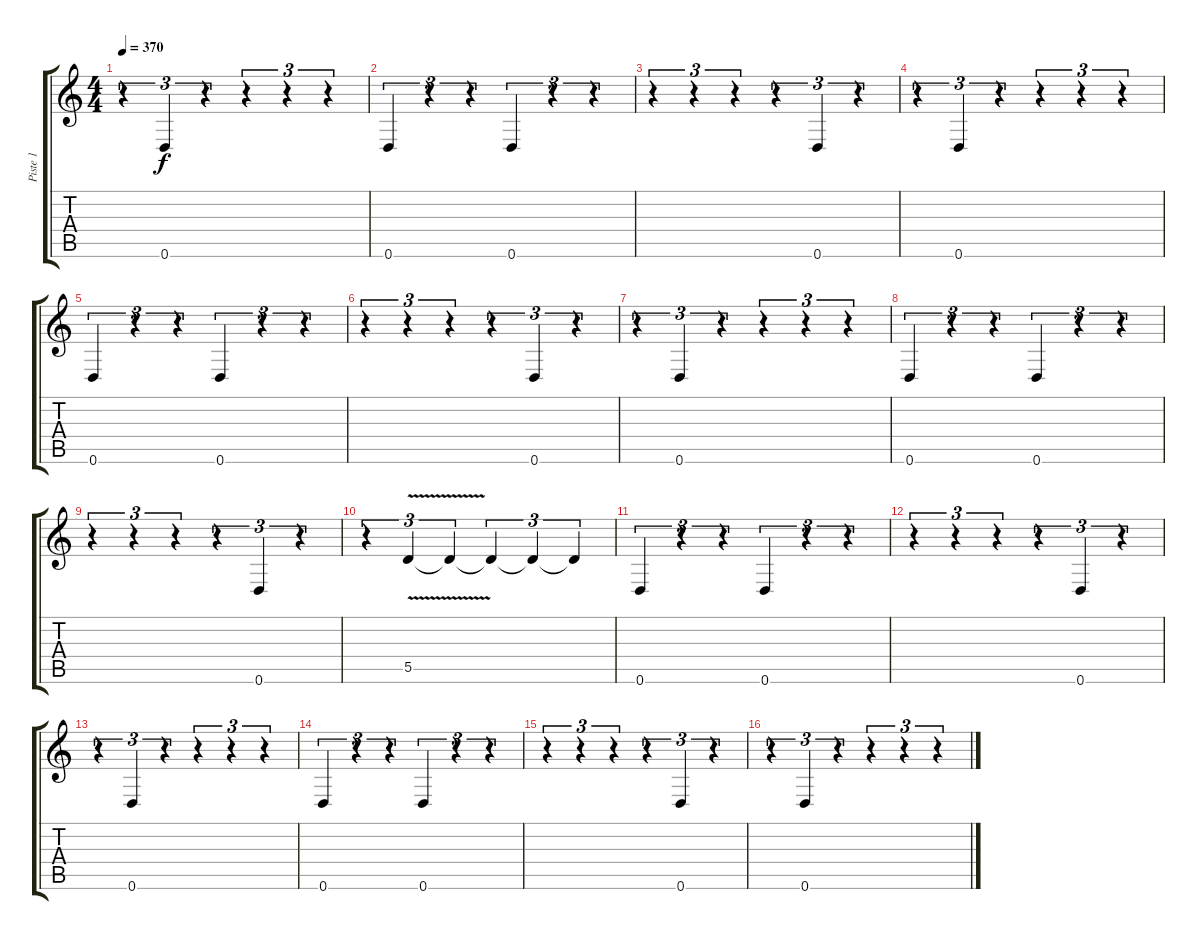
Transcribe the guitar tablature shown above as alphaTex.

\track ("Piste 1" "Piste 1") {instrument slapbass2}
\staff {score tabs}
\tuning (E4 B3 G3 D3 A2 D2) {hide}
\ts (4 4)
\tempo 370
\clef g2
\ks c
r.4{tu (3 2) dy f} 0.6.4{tu (3 2)} r.4{tu (3 2)} r.4{tu (3 2)} r.4{tu (3 2)} r.4{tu (3 2)} |
0.6.4{tu (3 2)} r.4{tu (3 2)} r.4{tu (3 2)} 0.6.4{tu (3 2)} r.4{tu (3 2)} r.4{tu (3 2)} |
r.4{tu (3 2)} r.4{tu (3 2)} r.4{tu (3 2)} r.4{tu (3 2)} 0.6.4{tu (3 2)} r.4{tu (3 2)} |
r.4{tu (3 2)} 0.6.4{tu (3 2)} r.4{tu (3 2)} r.4{tu (3 2)} r.4{tu (3 2)} r.4{tu (3 2)} |
0.6.4{tu (3 2)} r.4{tu (3 2)} r.4{tu (3 2)} 0.6.4{tu (3 2)} r.4{tu (3 2)} r.4{tu (3 2)} |
r.4{tu (3 2)} r.4{tu (3 2)} r.4{tu (3 2)} r.4{tu (3 2)} 0.6.4{tu (3 2)} r.4{tu (3 2)} |
r.4{tu (3 2)} 0.6.4{tu (3 2)} r.4{tu (3 2)} r.4{tu (3 2)} r.4{tu (3 2)} r.4{tu (3 2)} |
0.6.4{tu (3 2)} r.4{tu (3 2)} r.4{tu (3 2)} 0.6.4{tu (3 2)} r.4{tu (3 2)} r.4{tu (3 2)} |
r.4{tu (3 2)} r.4{tu (3 2)} r.4{tu (3 2)} r.4{tu (3 2)} 0.6.4{tu (3 2)} r.4{tu (3 2)} |
r.4{tu (3 2)} 5.5{v}.4{tu (3 2)} 5.5{t}.4{tu (3 2)} 5.5{t}.4{tu (3 2)} 5.5{t}.4{tu (3 2)} 5.5{t}.4{tu (3 2)} |
0.6.4{tu (3 2)} r.4{tu (3 2)} r.4{tu (3 2)} 0.6.4{tu (3 2)} r.4{tu (3 2)} r.4{tu (3 2)} |
r.4{tu (3 2)} r.4{tu (3 2)} r.4{tu (3 2)} r.4{tu (3 2)} 0.6.4{tu (3 2)} r.4{tu (3 2)} |
r.4{tu (3 2)} 0.6.4{tu (3 2)} r.4{tu (3 2)} r.4{tu (3 2)} r.4{tu (3 2)} r.4{tu (3 2)} |
0.6.4{tu (3 2)} r.4{tu (3 2)} r.4{tu (3 2)} 0.6.4{tu (3 2)} r.4{tu (3 2)} r.4{tu (3 2)} |
r.4{tu (3 2)} r.4{tu (3 2)} r.4{tu (3 2)} r.4{tu (3 2)} 0.6.4{tu (3 2)} r.4{tu (3 2)} |
r.4{tu (3 2)} 0.6.4{tu (3 2)} r.4{tu (3 2)} r.4{tu (3 2)} r.4{tu (3 2)} r.4{tu (3 2)}
